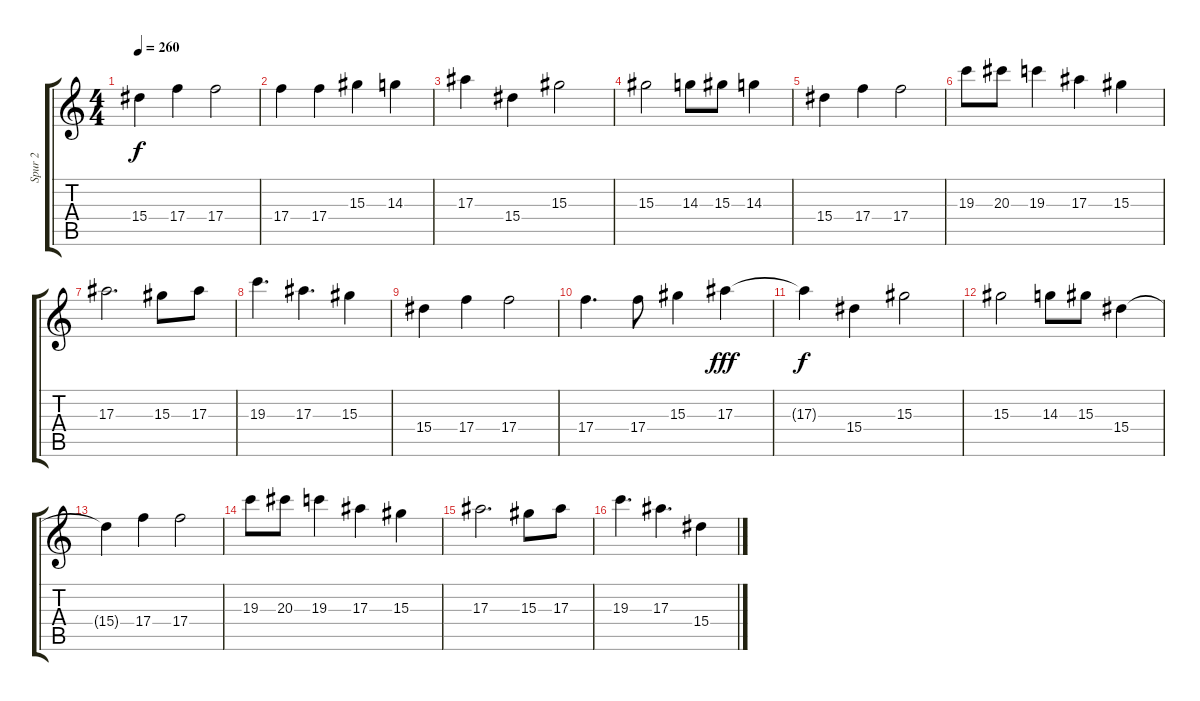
\track ("Spur 2" "Spur 2") {instrument distortionguitar}
\staff {score tabs}
\tuning (D4 A3 F3 C3 G2 D2) {hide}
\ts (4 4)
\tempo 260
\clef g2
\ks c
15.4.4{dy f} 17.4.4 17.4.2 |
17.4.4 17.4.4 15.3.4 14.3.4 |
17.3.4 15.4.4 15.3.2 |
15.3.2 14.3.8 15.3.8 14.3.4 |
15.4.4 17.4.4 17.4.2 |
19.3.8 20.3.8 19.3.4 17.3.4 15.3.4 |
17.3.2{d} 15.3.8 17.3.8 |
19.3.4{d} 17.3.4{d} 15.3.4 |
15.4.4 17.4.4 17.4.2 |
17.4.4{d} 17.4.8 15.3.4 17.3.4{dy fff} |
17.3{t}.4{dy f} 15.4.4 15.3.2 |
15.3.2 14.3.8 15.3.8 15.4.4 |
15.4{t}.4 17.4.4 17.4.2 |
19.3.8 20.3.8 19.3.4 17.3.4 15.3.4 |
17.3.2{d} 15.3.8 17.3.8 |
19.3.4{d} 17.3.4{d} 15.4.4
